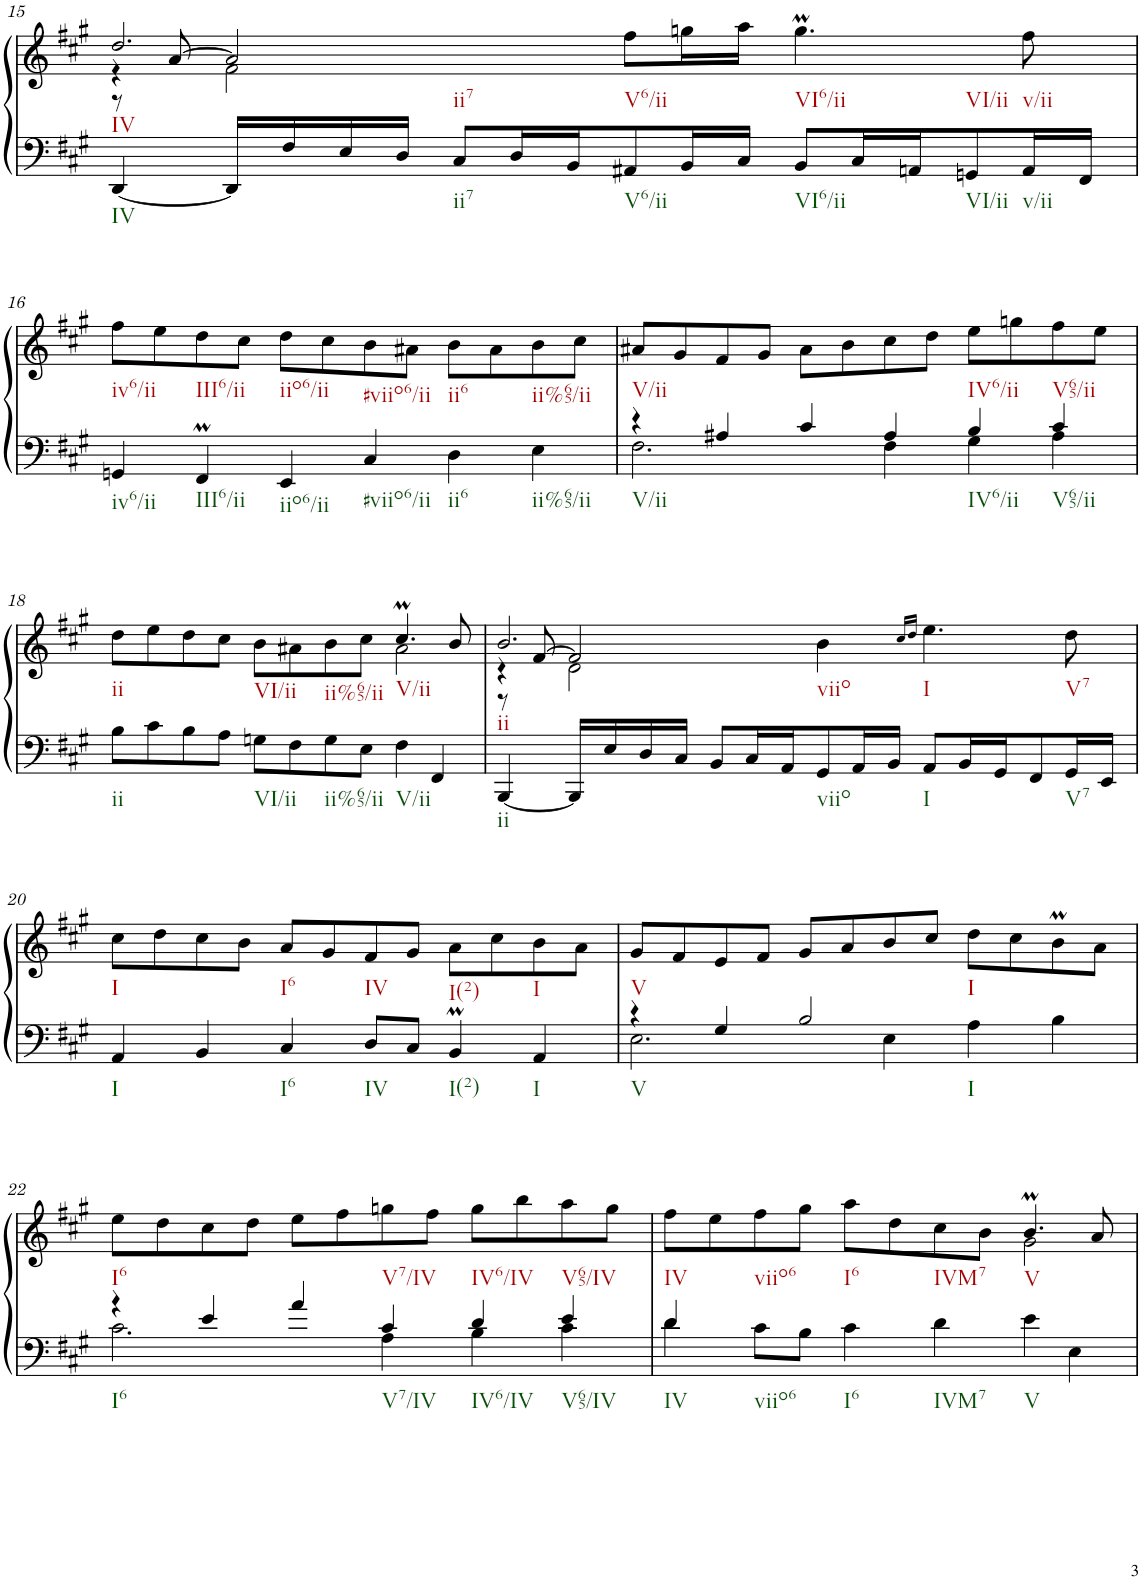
**kern	**kern
*part1	*part1
*staff2	*staff1
*I"unbenannt1	*
!!LO:PB:g=z
*clefF4	*clefG2
*k[f#c#g#]	*k[f#c#g#]
*M3/2	*M3/2
=15	=15
*	*^
*	*	*^
[4DD/	2.dd/	4r	8r
.	.	.	[8a/
16DD/LL]	.	2f#\	2a/]
16F#/	.	.	.
16E/	.	.	.
16D/JJ	.	.	.
8C#/L	.	.	.
16D/L	.	.	.
16BB/J	.	.	.
8AA#X/	8ff#\L	2.ryy	2.ryy
16BB/L	16ggn\L	.	.
16C#/JJ	16aa\JJ	.	.
8BB/L	4.ggM\	.	.
16C#/L	.	.	.
16AAn/J	.	.	.
8GGn/	.	.	.
16AA/L	8ff#\	.	.
16FF#/JJ	.	.	.
*	*v	*v	*v
!!LO:LB:g=z
=16	=16
4GGn/	8ff#\L
.	8ee\
4FF#M/	8dd\
.	8cc#\J
4EE/	8dd\L
.	8cc#\
4C#/	8b\
.	8a#X\J
4D\	8b\L
.	8a#\
4E\	8b\
.	8cc#\J
=17	=17
*^	*
4r	2.F#\	8a#X/L
.	.	8g#/
4A#X/	.	8f#/
.	.	8g#/J
4c#/	.	8a#\L
.	.	8b\
4A#/	4F#\	8cc#\
.	.	8dd\J
4B/	4G#\	8ee\L
.	.	8ggn\
4c#/	4A#\	8ff#\
.	.	8ee\J
*v	*v	*
!!LO:LB:g=z
=18	=18
*	*^
8B\L	8dd\L	1ryy
8c#\	8ee\	.
8B\	8dd\	.
8A\J	8cc#\J	.
8Gn\L	8b\L	.
8F#\	8a#X\	.
8G\	8b\	.
8E\J	8cc#\J	.
4F#\	4.cc#m/	2a#\
4FF#/	.	.
.	8b/	.
=19	=19	=19
*	*	*^
[4BBB/	2.b/	4r	8r
.	.	.	[8f#/
16BBB/LL]	.	2d\	2f#/]
16E/	.	.	.
16D/	.	.	.
16C#/JJ	.	.	.
8BB/L	.	.	.
16C#/L	.	.	.
16AA/J	.	.	.
8GG#/	4b\	2.ryy	2.ryy
16AA/L	.	.	.
16BB/JJ	.	.	.
.	16qcc#/LL	.	.
.	16qdd/JJ	.	.
8AA/L	4.ee\	.	.
16BB/L	.	.	.
16GG#/J	.	.	.
8FF#/	.	.	.
16GG#/L	8dd\	.	.
16EE/JJ	.	.	.
*	*v	*v	*v
!!LO:LB:g=z
=20	=20
4AA/	8cc#\L
.	8dd\
4BB/	8cc#\
.	8b\J
4C#/	8a/L
.	8g#/
8D/L	8f#/
8C#/J	8g#/J
4BBM/	8a\L
.	8cc#\
4AA/	8b\
.	8a\J
=21	=21
*^	*
4r	2.E\	8g#/L
.	.	8f#/
4G#/	.	8e/
.	.	8f#/J
2B/	.	8g#/L
.	.	8a/
.	4E\	8b/
.	.	8cc#/J
4A\	2ryy	8dd\L
.	.	8cc#\
4B\	.	8bM\
.	.	8a\J
!!LO:LB:g=z
=22	=22	=22
4r	2.c#\	8ee\L
.	.	8dd\
4e/	.	8cc#\
.	.	8dd\J
4a/	.	8ee\L
.	.	8ff#\
4c#/	4A\	8ggn\
.	.	8ff#\J
4d/	4B\	8gg\L
.	.	8bb\
4e/	4c#\	8aa\
.	.	8gg\J
=23	=23	=23
*	*	*^
4d/	4d\	8ff#\L	1ryy
.	.	8ee\	.
8c#\L	1ryy	8ff#\	.
8B\J	.	8gg#\J	.
4c#\	.	8aa\L	.
.	.	8dd\	.
4d\	.	8cc#\	.
.	.	8b\J	.
4e\	.	4.bM/	2g#\
4E\	4ryy	.	.
.	.	8a/	.
*v	*v	*	*
*	*v	*v
=	=
*-	*-
